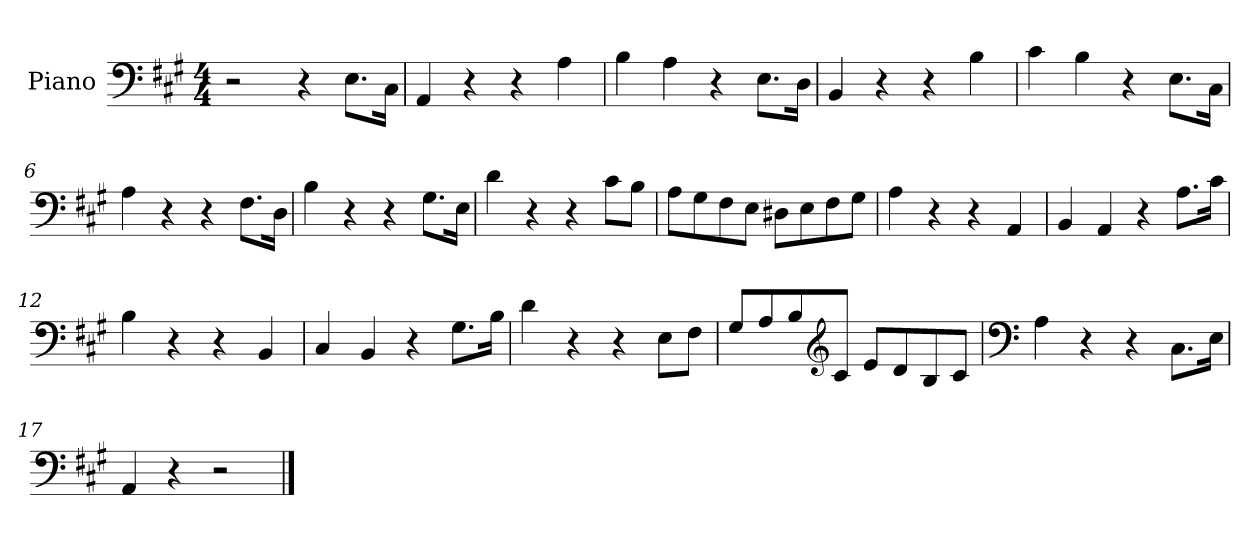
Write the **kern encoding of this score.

**kern
*part1
*staff1
*I"Piano
*I'Pno.
*clefF4
*k[f#c#g#]
*M4/4
*MM120
=1
2r
4r
8.E\L
16C#\Jk
=2
4AA/
4r
4r
4A\
=3
4B\
4A\
4r
8.E\L
16D\Jk
=4
4BB/
4r
4r
4B\
=5
4c#\
4B\
4r
8.E\L
16C#\Jk
=6
4A\
4r
4r
8.F#\L
16D\Jk
=7
4B\
4r
4r
8.G#\L
16E\Jk
=8
4d\
4r
4r
8c#\L
8B\J
!!LO:LB:g=z
=9
8A\L
8G#\
8F#\
8E\J
8D#X\L
8E\
8F#\
8G#\J
=10
4A\
4r
4r
4AA/
=11
4BB/
4AA/
4r
8.A\L
16c#\Jk
=12
4B\
4r
4r
4BB/
=13
4C#/
4BB/
4r
8.G#\L
16B\Jk
=14
4d\
4r
4r
8E\L
8F#\J
=15
8G#/L
8A/
8B/
*clefG2
8c#/J
8e/L
8d/
8B/
8c#/J
!!LO:LB:g=z
=16
*clefF4
4A\
4r
4r
8.C#\L
16E\Jk
=17
4AA/
4r
2r
==
*-
